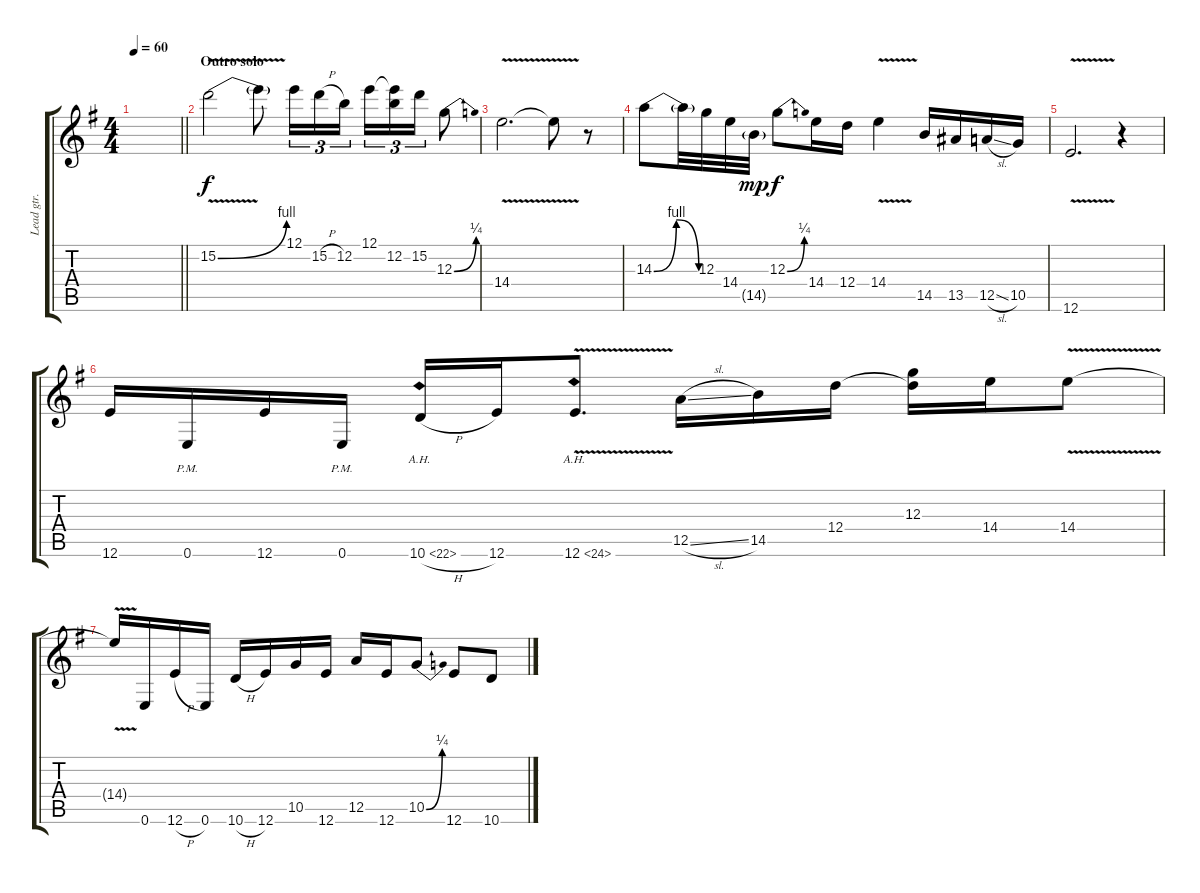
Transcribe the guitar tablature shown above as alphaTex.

\track ("Lead gtr. I" "Lead gtr. ") {instrument overdrivenguitar}
\staff {score tabs}
\tuning (E4 B3 G3 D3 A2 E2) {hide}
\ts (4 4)
\tempo 60
\clef g2
\barLineRight lightlight
\ks eminor
|
\section ("" "Outro solo")
15.2{be (bend 0 0 60 4) v}.2{volume 15 balance 8} 15.2{t}.8 12.1.16{tu (3 2)} 15.2{h}.16{tu (3 2)} 12.2.16{tu (3 2)} 12.1.16{tu (3 2)} (12.1{t} 12.2).16{tu (3 2)} 15.2.16{tu (3 2)} 12.3{be (bend 0 0 60 1)}.8 |
14.4{v}.2{d} 14.4{t}.8 r.8 |
14.3{be (bendrelease 0 0 11 4 45 4 60 0)}.8 14.3{t}.32 12.3.32 14.4.32 14.5{g}.32{dy mp} 12.3{be (bend 0 0 60 1)}.8{dy f} 14.4.16 12.4.16 14.4{v}.4 14.5.16 13.5.16 12.5{sl}.16 10.5.16 |
12.6{v}.2{d} r.4 |
12.6.16 0.6{pm}.16 12.6.16 0.6{pm}.16 10.6{ah 12 h}.16 12.6.16 12.6{ah 12 v}.8{d} 12.5{sl}.16 14.5.16 12.4.16 (12.3 12.4{t}).16 14.4.16 14.4{v}.8 |
14.4{t}.16 0.6.16 12.6{h}.16 0.6.16 10.6{h}.16 12.6.16 10.5.16 12.6.16 12.5.16 12.6.16 10.5{be (bend 0 0 60 1)}.8 12.6.8 10.6.8
